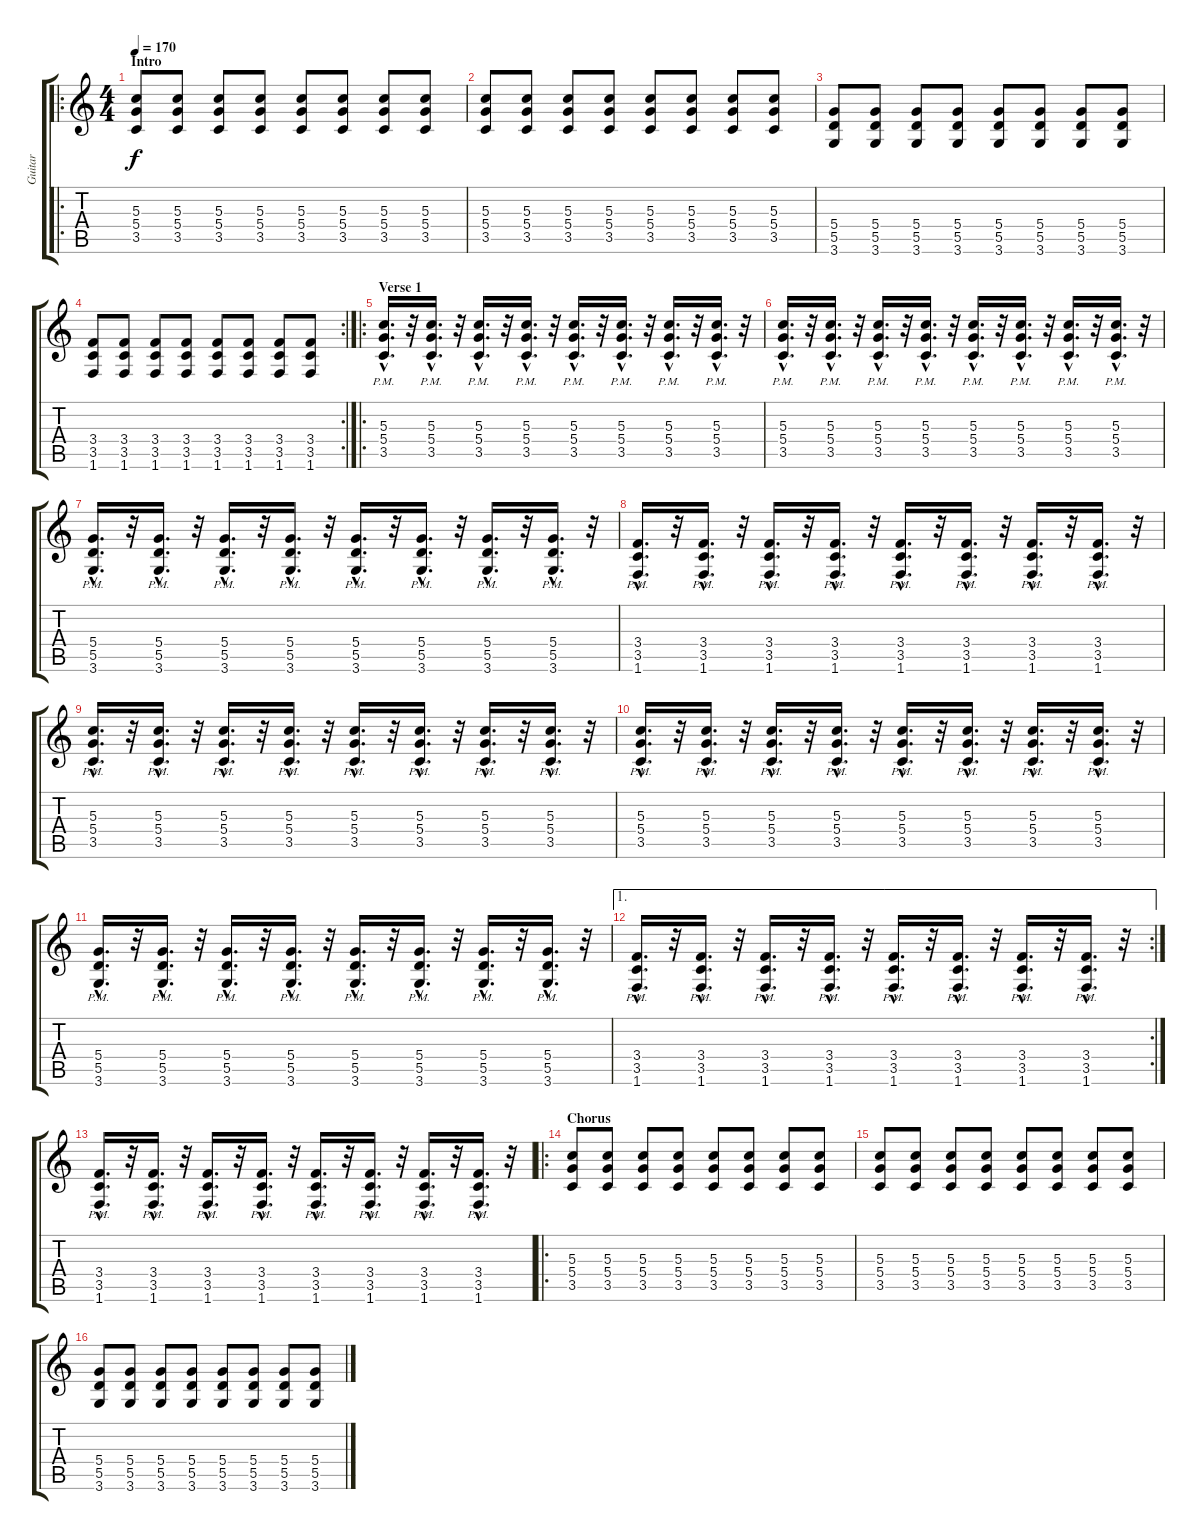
\track ("Guitar" "Guitar") {instrument distortionguitar}
\staff {score tabs}
\tuning (E4 B3 G3 D3 A2 E2) {hide}
\ro
\ts (4 4)
\section ("" "Intro")
\tempo 170
\clef g2
\ks c
(5.3 5.4 3.5).8{dy f instrument distortionguitar} (5.3 5.4 3.5).8 (5.3 5.4 3.5).8 (5.3 5.4 3.5).8 (5.3 5.4 3.5).8 (5.3 5.4 3.5).8 (5.3 5.4 3.5).8 (5.3 5.4 3.5).8 |
(5.3 5.4 3.5).8 (5.3 5.4 3.5).8 (5.3 5.4 3.5).8 (5.3 5.4 3.5).8 (5.3 5.4 3.5).8 (5.3 5.4 3.5).8 (5.3 5.4 3.5).8 (5.3 5.4 3.5).8 |
(5.4 5.5 3.6).8 (5.4 5.5 3.6).8 (5.4 5.5 3.6).8 (5.4 5.5 3.6).8 (5.4 5.5 3.6).8 (5.4 5.5 3.6).8 (5.4 5.5 3.6).8 (5.4 5.5 3.6).8 |
\rc 2
(3.4 3.5 1.6).8 (3.4 3.5 1.6).8 (3.4 3.5 1.6).8 (3.4 3.5 1.6).8 (3.4 3.5 1.6).8 (3.4 3.5 1.6).8 (3.4 3.5 1.6).8 (3.4 3.5 1.6).8 |
\ro
\section ("" "Verse 1")
(5.3{hac pm} 5.4{hac pm} 3.5{hac pm}).16{d} r.32 (5.3{hac pm} 5.4{hac pm} 3.5{hac pm}).16{d} r.32 (5.3{hac pm} 5.4{hac pm} 3.5{hac pm}).16{d} r.32 (5.3{hac pm} 5.4{hac pm} 3.5{hac pm}).16{d} r.32 (5.3{hac pm} 5.4{hac pm} 3.5{hac pm}).16{d} r.32 (5.3{hac pm} 5.4{hac pm} 3.5{hac pm}).16{d} r.32 (5.3{hac pm} 5.4{hac pm} 3.5{hac pm}).16{d} r.32 (5.3{hac pm} 5.4{hac pm} 3.5{hac pm}).16{d} r.32 |
(5.3{hac pm} 5.4{hac pm} 3.5{hac pm}).16{d} r.32 (5.3{hac pm} 5.4{hac pm} 3.5{hac pm}).16{d} r.32 (5.3{hac pm} 5.4{hac pm} 3.5{hac pm}).16{d} r.32 (5.3{hac pm} 5.4{hac pm} 3.5{hac pm}).16{d} r.32 (5.3{hac pm} 5.4{hac pm} 3.5{hac pm}).16{d} r.32 (5.3{hac pm} 5.4{hac pm} 3.5{hac pm}).16{d} r.32 (5.3{hac pm} 5.4{hac pm} 3.5{hac pm}).16{d} r.32 (5.3{hac pm} 5.4{hac pm} 3.5{hac pm}).16{d} r.32 |
(5.4{hac pm} 5.5{hac pm} 3.6{hac pm}).16{d} r.32 (5.4{hac pm} 5.5{hac pm} 3.6{hac pm}).16{d} r.32 (5.4{hac pm} 5.5{hac pm} 3.6{hac pm}).16{d} r.32 (5.4{hac pm} 5.5{hac pm} 3.6{hac pm}).16{d} r.32 (5.4{hac pm} 5.5{hac pm} 3.6{hac pm}).16{d} r.32 (5.4{hac pm} 5.5{hac pm} 3.6{hac pm}).16{d} r.32 (5.4{hac pm} 5.5{hac pm} 3.6{hac pm}).16{d} r.32 (5.4{hac pm} 5.5{hac pm} 3.6{hac pm}).16{d} r.32 |
(3.4{hac pm} 3.5{hac pm} 1.6{hac pm}).16{d} r.32 (3.4{hac pm} 3.5{hac pm} 1.6{hac pm}).16{d} r.32 (3.4{hac pm} 3.5{hac pm} 1.6{hac pm}).16{d} r.32 (3.4{hac pm} 3.5{hac pm} 1.6{hac pm}).16{d} r.32 (3.4{hac pm} 3.5{hac pm} 1.6{hac pm}).16{d} r.32 (3.4{hac pm} 3.5{hac pm} 1.6{hac pm}).16{d} r.32 (3.4{hac pm} 3.5{hac pm} 1.6{hac pm}).16{d} r.32 (3.4{hac pm} 3.5{hac pm} 1.6{hac pm}).16{d} r.32 |
(5.3{hac pm} 5.4{hac pm} 3.5{hac pm}).16{d} r.32 (5.3{hac pm} 5.4{hac pm} 3.5{hac pm}).16{d} r.32 (5.3{hac pm} 5.4{hac pm} 3.5{hac pm}).16{d} r.32 (5.3{hac pm} 5.4{hac pm} 3.5{hac pm}).16{d} r.32 (5.3{hac pm} 5.4{hac pm} 3.5{hac pm}).16{d} r.32 (5.3{hac pm} 5.4{hac pm} 3.5{hac pm}).16{d} r.32 (5.3{hac pm} 5.4{hac pm} 3.5{hac pm}).16{d} r.32 (5.3{hac pm} 5.4{hac pm} 3.5{hac pm}).16{d} r.32 |
(5.3{hac pm} 5.4{hac pm} 3.5{hac pm}).16{d} r.32 (5.3{hac pm} 5.4{hac pm} 3.5{hac pm}).16{d} r.32 (5.3{hac pm} 5.4{hac pm} 3.5{hac pm}).16{d} r.32 (5.3{hac pm} 5.4{hac pm} 3.5{hac pm}).16{d} r.32 (5.3{hac pm} 5.4{hac pm} 3.5{hac pm}).16{d} r.32 (5.3{hac pm} 5.4{hac pm} 3.5{hac pm}).16{d} r.32 (5.3{hac pm} 5.4{hac pm} 3.5{hac pm}).16{d} r.32 (5.3{hac pm} 5.4{hac pm} 3.5{hac pm}).16{d} r.32 |
(5.4{hac pm} 5.5{hac pm} 3.6{hac pm}).16{d} r.32 (5.4{hac pm} 5.5{hac pm} 3.6{hac pm}).16{d} r.32 (5.4{hac pm} 5.5{hac pm} 3.6{hac pm}).16{d} r.32 (5.4{hac pm} 5.5{hac pm} 3.6{hac pm}).16{d} r.32 (5.4{hac pm} 5.5{hac pm} 3.6{hac pm}).16{d} r.32 (5.4{hac pm} 5.5{hac pm} 3.6{hac pm}).16{d} r.32 (5.4{hac pm} 5.5{hac pm} 3.6{hac pm}).16{d} r.32 (5.4{hac pm} 5.5{hac pm} 3.6{hac pm}).16{d} r.32 |
\ae 1
\rc 2
(3.4{hac pm} 3.5{hac pm} 1.6{hac pm}).16{d} r.32 (3.4{hac pm} 3.5{hac pm} 1.6{hac pm}).16{d} r.32 (3.4{hac pm} 3.5{hac pm} 1.6{hac pm}).16{d} r.32 (3.4{hac pm} 3.5{hac pm} 1.6{hac pm}).16{d} r.32 (3.4{hac pm} 3.5{hac pm} 1.6{hac pm}).16{d} r.32 (3.4{hac pm} 3.5{hac pm} 1.6{hac pm}).16{d} r.32 (3.4{hac pm} 3.5{hac pm} 1.6{hac pm}).16{d} r.32 (3.4{hac pm} 3.5{hac pm} 1.6{hac pm}).16{d} r.32 |
(3.4{hac pm} 3.5{hac pm} 1.6{hac pm}).16{d} r.32 (3.4{hac pm} 3.5{hac pm} 1.6{hac pm}).16{d} r.32 (3.4{hac pm} 3.5{hac pm} 1.6{hac pm}).16{d} r.32 (3.4{hac pm} 3.5{hac pm} 1.6{hac pm}).16{d} r.32 (3.4{hac pm} 3.5{hac pm} 1.6{hac pm}).16{d} r.32 (3.4{hac pm} 3.5{hac pm} 1.6{hac pm}).16{d} r.32 (3.4{hac pm} 3.5{hac pm} 1.6{hac pm}).16{d} r.32 (3.4{hac pm} 3.5{hac pm} 1.6{hac pm}).16{d} r.32 |
\ro
\section ("" "Chorus")
(5.3 5.4 3.5).8 (5.3 5.4 3.5).8 (5.3 5.4 3.5).8 (5.3 5.4 3.5).8 (5.3 5.4 3.5).8 (5.3 5.4 3.5).8 (5.3 5.4 3.5).8 (5.3 5.4 3.5).8 |
(5.3 5.4 3.5).8 (5.3 5.4 3.5).8 (5.3 5.4 3.5).8 (5.3 5.4 3.5).8 (5.3 5.4 3.5).8 (5.3 5.4 3.5).8 (5.3 5.4 3.5).8 (5.3 5.4 3.5).8 |
(5.4 5.5 3.6).8 (5.4 5.5 3.6).8 (5.4 5.5 3.6).8 (5.4 5.5 3.6).8 (5.4 5.5 3.6).8 (5.4 5.5 3.6).8 (5.4 5.5 3.6).8 (5.4 5.5 3.6).8
